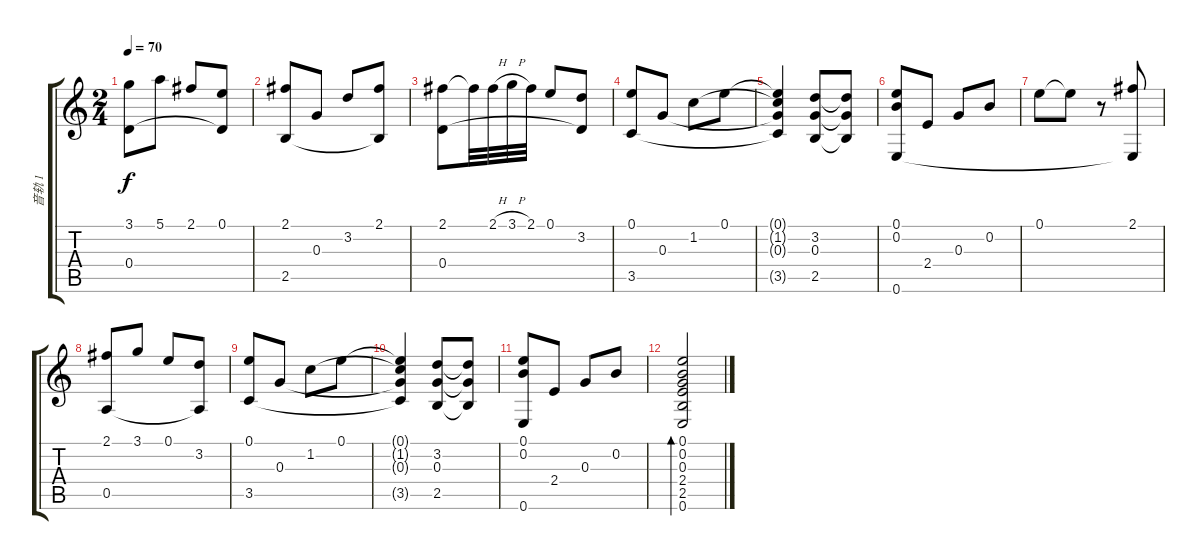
\track ("音轨 1" "音轨 1") {instrument acousticguitarnylon}
\staff {score tabs}
\tuning (E4 B3 G3 D3 A2 E2) {hide}
\ts (2 4)
\tempo 70
\clef g2
\ks c
(3.1 0.4).8{dy f} 5.1.8 2.1.8 (0.1 0.4{t}).8 |
(2.1 2.5).8 0.3.8 3.2.8 (2.1 2.5{t}).8 |
(2.1 0.4).8 2.1{t}.32 2.1{h}.32 3.1{h}.32 2.1.32 0.1.8 (3.2 0.4{t}).8 |
(0.1 3.5).8 0.3.8 1.2.8 0.1.8 |
(0.1{t} 1.2{t} 0.3{t} 3.5{t}).4 (3.2 0.3 2.5).8 (3.2{t} 0.3{t} 2.5{t}).8 |
(0.1 0.2 0.6).8 2.4.8 0.3.8 0.2.8 |
0.1.8 0.1{t}.8 r.8 (2.1 0.6{t}).8 |
(2.1 0.5).8 3.1.8 0.1.8 (3.2 0.5{t}).8 |
(0.1 3.5).8 0.3.8 1.2.8 0.1.8 |
(0.1{t} 1.2{t} 0.3{t} 3.5{t}).4 (3.2 0.3 2.5).8 (3.2{t} 0.3{t} 2.5{t}).8 |
(0.1 0.2 0.6).8 2.4.8 0.3.8 0.2.8 |
(0.1 0.2 0.3 2.4 2.5 0.6).2{bd 480}
